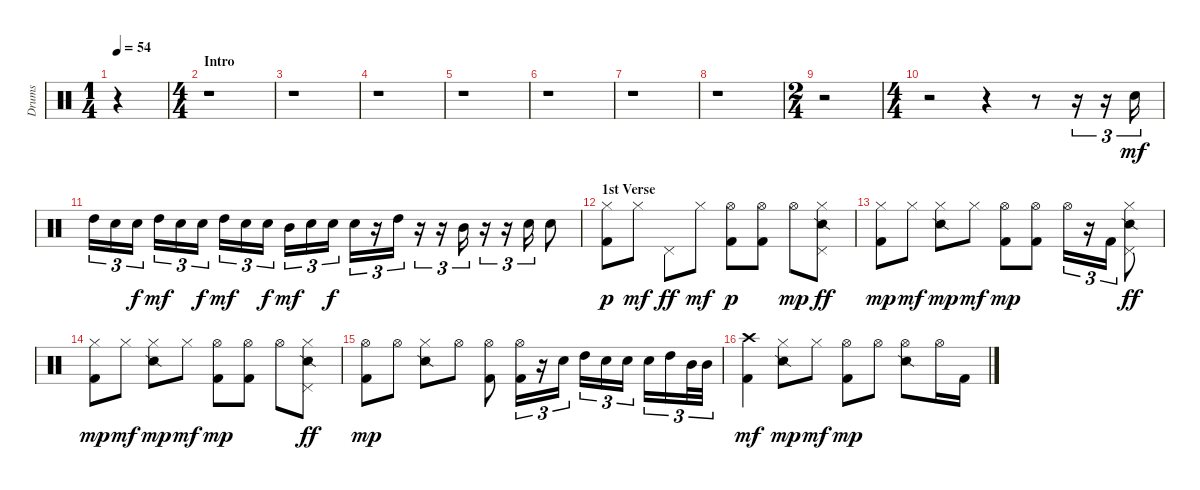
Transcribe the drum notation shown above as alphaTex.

\track ("Drums" "Drums") {instrument percussion}
\staff {score}
\articulation defaults
\ts (1 4)
\tempo 54
\clef neutral
\ks c
r.4{dy mf} |
\ts (4 4)
\section ("" "Intro")
r.1 |
r.1 |
r.1 |
r.1 |
r.1 |
r.1 |
r.1 |
\ts (2 4)
r.2 |
\ts (4 4)
r.2 r.4 r.8 r.16{tu (3 2)} r.16{tu (3 2)} "Electric Snare (hit)".16{tu (3 2)} |
"High Tom (hit)".16{tu (3 2)} "Electric Snare (hit)".16{tu (3 2)} "Electric Snare (hit)".16{tu (3 2) dy f} "High Tom (hit)".16{tu (3 2) dy mf} "Electric Snare (hit)".16{tu (3 2)} "Electric Snare (hit)".16{tu (3 2) dy f} "High Tom (hit)".16{tu (3 2) dy mf} "Electric Snare (hit)".16{tu (3 2)} "Electric Snare (hit)".16{tu (3 2) dy f} "Mid Tom (hit)".16{tu (3 2) dy mf} "Electric Snare (hit)".16{tu (3 2)} "Electric Snare (hit)".16{tu (3 2) dy f} "Electric Snare (hit)".16{tu (3 2)} r.16{tu (3 2)} "High Tom (hit)".16{tu (3 2)} r.16{tu (3 2)} r.16{tu (3 2)} "Mid Tom (hit)".16{tu (3 2)} r.16{tu (3 2)} r.16{tu (3 2)} "Electric Snare (hit)".16{tu (3 2)} "Electric Snare (hit)".8 |
\section ("" "1st Verse")
("Hi-Hat (closed)" "Kick (hit) 2").8{dy p} "Hi-Hat (closed)".8{dy mf} "Pedal Hi-Hat (hit)".8{dy ff} "Hi-Hat (closed)".8{dy mf} ("Hi-Hat (open)" "Kick (hit) 2").8{dy p} ("Hi-Hat (open)" "Kick (hit) 2").8 "Hi-Hat (open)".8{dy mp} ("Hi-Hat (closed)" "Snare (side stick) 2" "Pedal Hi-Hat (hit)").8{dy ff} |
("Hi-Hat (closed)" "Kick (hit) 2").8{dy mp} "Hi-Hat (closed)".8{dy mf} ("Hi-Hat (closed)" "Snare (side stick) 2").8{dy mp} "Hi-Hat (closed)".8{dy mf} ("Hi-Hat (open)" "Kick (hit) 2").8{dy mp} ("Hi-Hat (open)" "Kick (hit) 2").8 "Hi-Hat (open)".16{tu (3 2)} r.16{tu (3 2)} "Kick (hit) 2".16{tu (3 2)} ("Hi-Hat (closed)" "Snare (side stick) 2" "Pedal Hi-Hat (hit)").8{dy ff} |
("Hi-Hat (closed)" "Kick (hit) 2").8{dy mp} "Hi-Hat (closed)".8{dy mf} ("Hi-Hat (closed)" "Snare (side stick) 2").8{dy mp} "Hi-Hat (closed)".8{dy mf} ("Hi-Hat (open)" "Kick (hit) 2").8{dy mp} ("Hi-Hat (open)" "Kick (hit) 2").8 "Hi-Hat (open)".8 ("Hi-Hat (closed)" "Snare (side stick) 2" "Pedal Hi-Hat (hit)").8{dy ff} |
("Hi-Hat (open)" "Kick (hit) 2").8{dy mp} "Hi-Hat (open)".8 ("Hi-Hat (closed)" "Snare (side stick) 2").8 "Hi-Hat (open)".8 ("Hi-Hat (open)" "Kick (hit) 2").8 ("Hi-Hat (open)" "Kick (hit) 2").16{tu (3 2)} r.16{tu (3 2)} "Electric Snare (hit)".16{tu (3 2)} "High Tom (hit)".16{tu (3 2)} "Electric Snare (hit)".16{tu (3 2)} "Electric Snare (hit)".16{tu (3 2)} "Electric Snare (hit)".16{tu (3 2)} "High Tom (hit)".16{tu (3 2)} "Mid Tom (hit)".32{tu (3 2)} "Mid Tom (hit)".32{tu (3 2)} |
("Crash high (hit)" "Kick (hit) 2").4{dy mf} ("Hi-Hat (closed)" "Snare (side stick) 2").8{dy mp} "Hi-Hat (closed)".8{dy mf} ("Hi-Hat (open)" "Kick (hit) 2").8{dy mp} "Hi-Hat (open)".8 ("Hi-Hat (open)" "Snare (side stick) 2").8 "Hi-Hat (open)".16 "Kick (hit) 2".16
